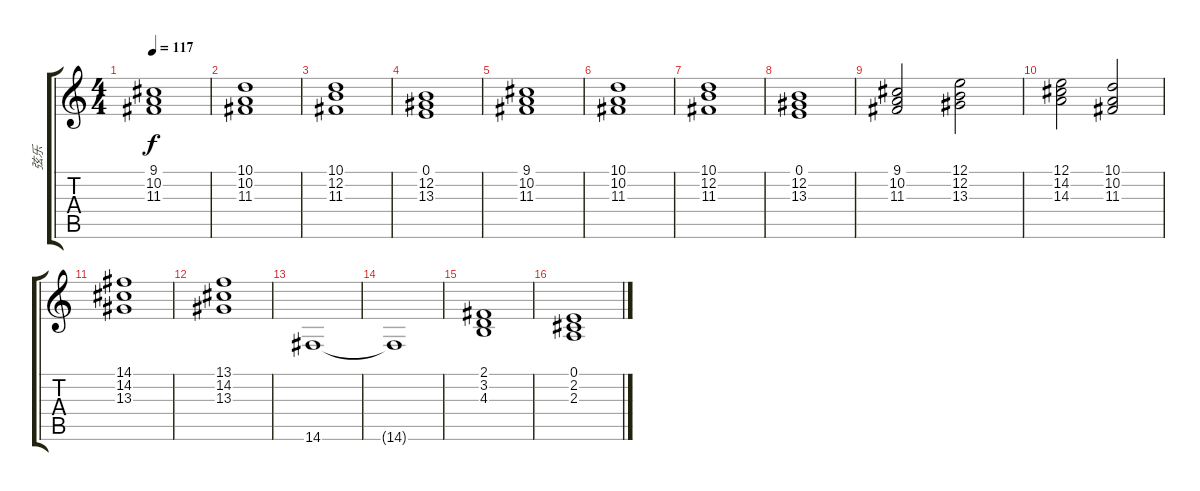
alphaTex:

\track ("弦乐" "弦乐") {instrument synthstrings1}
\staff {score tabs}
\tuning (E4 B3 G3 D3 A2 E2) {hide}
\ts (4 4)
\tempo 117
\clef g2
\ks c
(9.1 10.2 11.3).1{dy f} |
(10.1 10.2 11.3).1 |
(10.1 12.2 11.3).1 |
(0.1 12.2 13.3).1 |
(9.1 10.2 11.3).1 |
(10.1 10.2 11.3).1 |
(10.1 12.2 11.3).1 |
(0.1 12.2 13.3).1 |
(9.1 10.2 11.3).2 (12.1 12.2 13.3).2 |
(12.1 14.2 14.3).2 (10.1 10.2 11.3).2 |
(14.1 14.2 13.3).1 |
(13.1 14.2 13.3).1 |
14.6.1 |
14.6{t}.1 |
(2.1 3.2 4.3).1 |
(0.1 2.2 2.3).1
